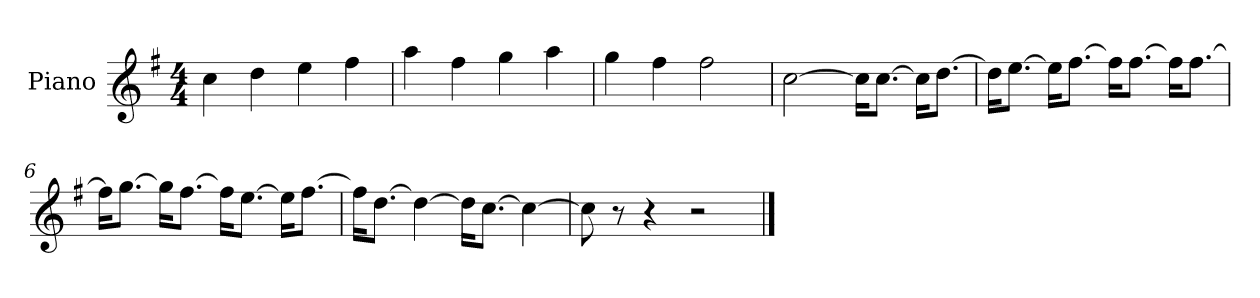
**kern
*part1
*staff1
*I"Piano
*I'P-no
*clefG2
*k[f#]
*M4/4
*MM90
=1
4cc\
4dd\
4ee\
4ff#\
=2
4aa\
4ff#\
4gg\
4aa\
=3
4gg\
4ff#\
2ff#\
=4
[2cc\
16cc\KL]
[8.cc\J
16cc\KL]
[8.dd\J
=5
16dd\KL]
[8.ee\J
16ee\KL]
[8.ff#\J
16ff#\KL]
[8.ff#\J
16ff#\KL]
[8.ff#\J
=6
16ff#\KL]
[8.gg\J
16gg\KL]
[8.ff#\J
16ff#\KL]
[8.ee\J
16ee\KL]
[8.ff#\J
!!LO:LB:g=z
=7
16ff#\KL]
[8.dd\J
4dd\_
16dd\KL]
[8.cc\J
4cc\_
=8
8cc\]
8r
4r
2r
==
*-
